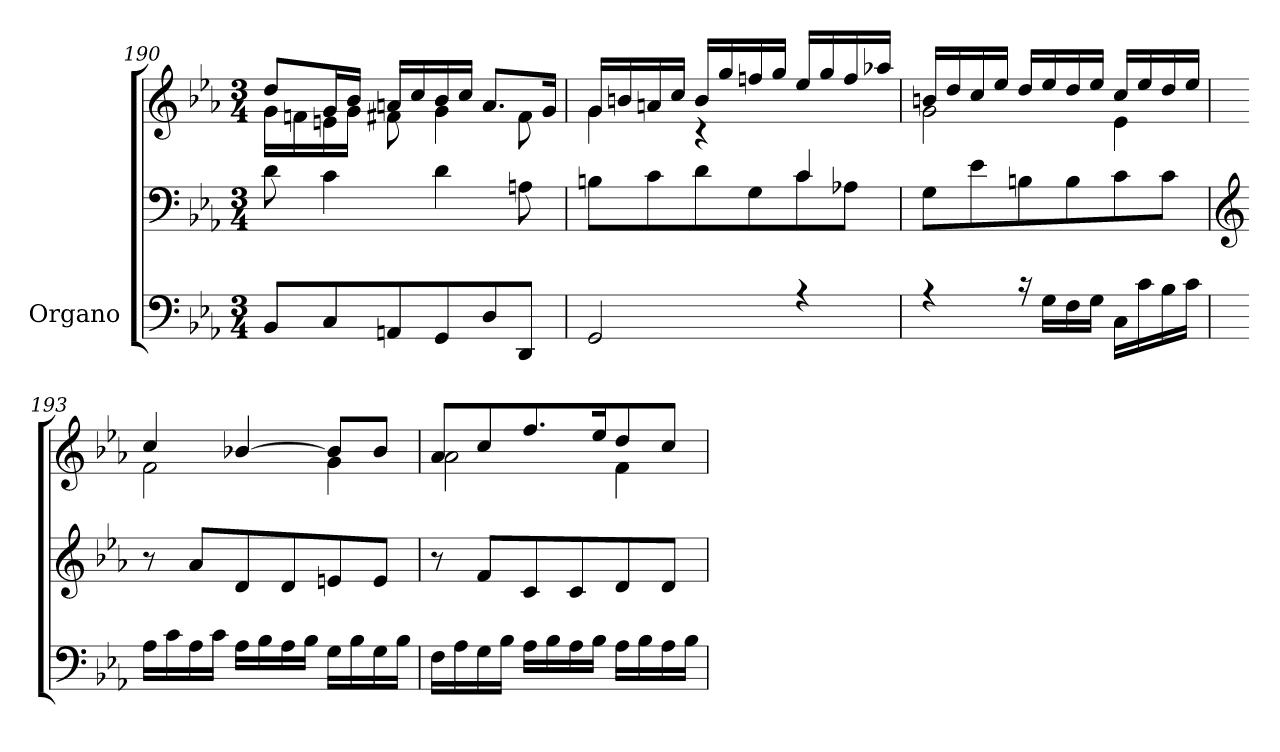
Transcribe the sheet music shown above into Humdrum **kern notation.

**kern	**kern	**kern
*part1	*part1	*part1
*staff3	*staff2	*staff1
*I"Organo	*	*
*clefF4	*clefF4	*clefG2
*k[b-e-a-]	*k[b-e-a-]	*k[b-e-a-]
*M3/4	*M3/4	*M3/4
=190	=190	=190
*^	*	*^
8BB-/L	2.ryy	8d\	8dd/L	16g\LL
.	.	.	.	16fn\
8C/	.	4c\	16g/L	16en\
.	.	.	16b-/JJ	16g\JJ
8AAn/	.	.	16an/LL	8f#X\
.	.	.	16cc/	.
8GG/	.	4d\	16b-/	4g\
.	.	.	16cc/JJ	.
8D/	.	.	8.a/L	.
8DD/J	.	8An\	.	8f#\
.	.	.	16g/Jk	.
=191	=191	=191	=191	=191
*	*	*^	*	*
2GG/	2.ryy	2ryy	8Bn\L	16g/LL	4g\
.	.	.	.	16bn/	.
.	.	.	8c\	16an/	.
.	.	.	.	16cc/JJ	.
.	.	.	8d\	16b/LL	4r
.	.	.	.	16gg/	.
.	.	.	8G\	16ffn/	.
.	.	.	.	16gg/JJ	.
4r	.	4c/	8c\	16ee-/LL	4ryy
.	.	.	.	16gg/	.
.	.	.	8A-X\J	16ff/	.
.	.	.	.	16aa-X/JJ	.
*	*	*v	*v	*	*
=192	=192	=192	=192	=192
4r	2.ryy	8G\L	16bn/LL	2g\
.	.	.	16dd/	.
.	.	8e-\	16cc/	.
.	.	.	16ee-/JJ	.
16r	.	8Bn\	16dd/LL	.
16G\LL	.	.	16ee-/	.
16F\	.	8B\	16dd/	.
16G\JJ	.	.	16ee-/JJ	.
16C\LL	.	8c\	16cc/LL	4e-\
16c\	.	.	16ee-/	.
16B-\	.	8c\J	16dd/	.
16c\JJ	.	.	16ee-/JJ	.
=193	=193	=193	=193	=193
*	*	*clefG2	*	*
16A-\LL	2.ryy	8r	4cc/	2f\
16c\	.	.	.	.
16A-\	.	8a-/L	.	.
16c\JJ	.	.	.	.
16A-\LL	.	8d/	[4b-X/	.
16B-\	.	.	.	.
16A-\	.	8d/	.	.
16B-\JJ	.	.	.	.
16G\LL	.	8en/	8b-/L]	4g\
16B-\	.	.	.	.
16G\	.	8e/J	8b-/J	.
16B-\JJ	.	.	.	.
=194	=194	=194	=194	=194
16F\LL	2.ryy	8r	8a-/L	2a-\
16A-\	.	.	.	.
16G\	.	8f/L	8cc/	.
16B-\JJ	.	.	.	.
16A-\LL	.	8c/	8.ff/	.
16B-\	.	.	.	.
16A-\	.	8c/	.	.
16B-\JJ	.	.	16ee-/K	.
16A-\LL	.	8d/	8dd/	4f\
16B-\	.	.	.	.
16A-\	.	8d/J	8cc/J	.
16B-\JJ	.	.	.	.
*v	*v	*	*v	*v
=	=	=
*-	*-	*-
